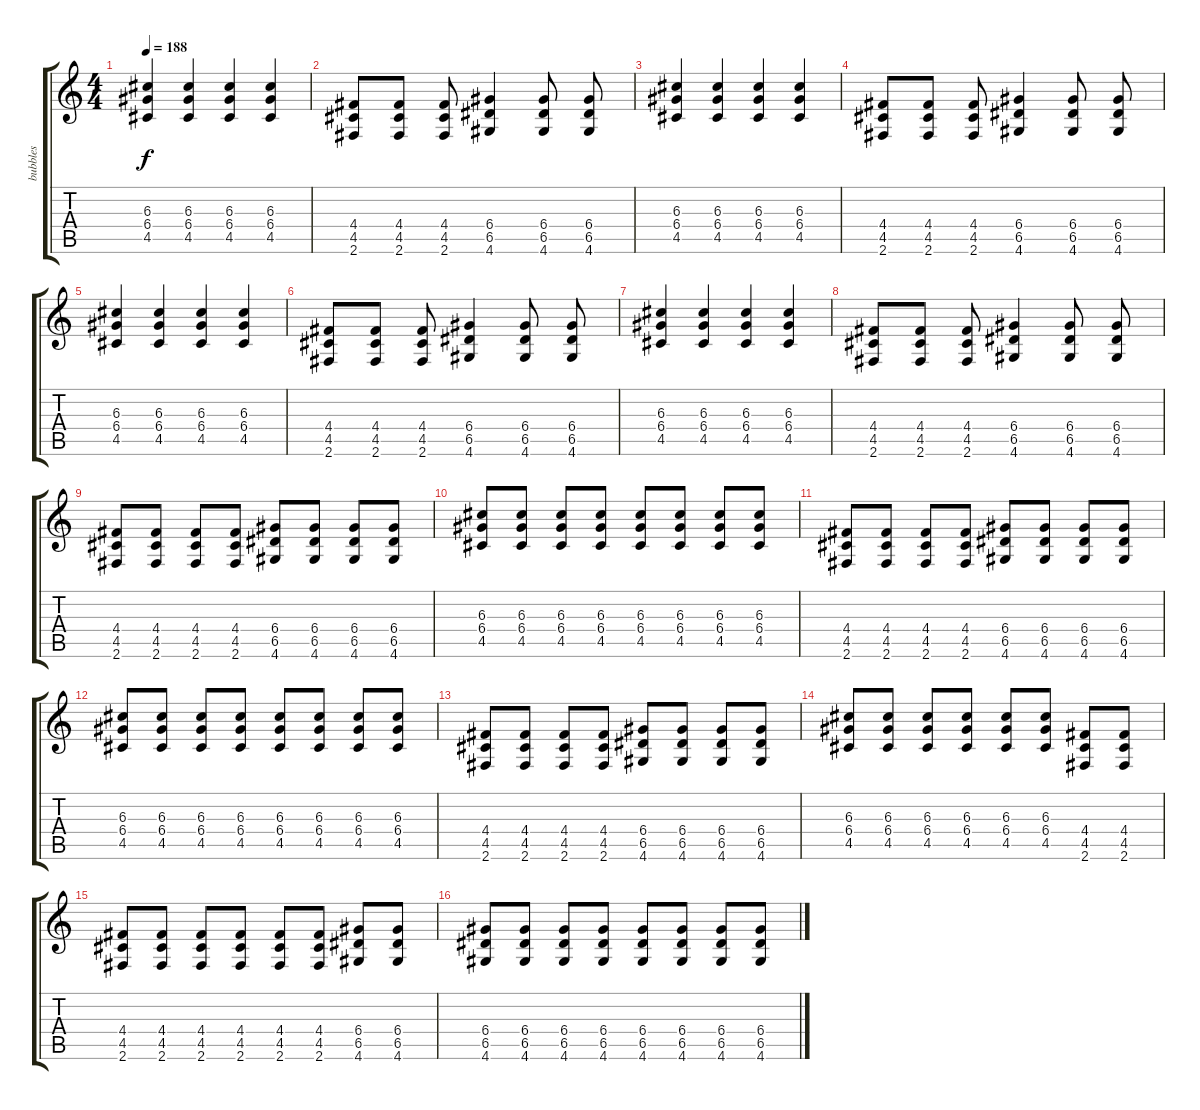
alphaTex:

\track ("bubbles" "bubbles") {instrument overdrivenguitar}
\staff {score tabs}
\tuning (E4 B3 G3 D3 A2 E2) {hide}
\ts (4 4)
\tempo 188
\clef g2
\ks c
(6.3 6.4 4.5).4{dy f} (6.3 6.4 4.5).4 (6.3 6.4 4.5).4 (6.3 6.4 4.5).4 |
(4.4 4.5 2.6).8 (4.4 4.5 2.6).8 (4.4 4.5 2.6).8 (6.4 6.5 4.6).4 (6.4 6.5 4.6).8 (6.4 6.5 4.6).8 |
(6.3 6.4 4.5).4 (6.3 6.4 4.5).4 (6.3 6.4 4.5).4 (6.3 6.4 4.5).4 |
(4.4 4.5 2.6).8 (4.4 4.5 2.6).8 (4.4 4.5 2.6).8 (6.4 6.5 4.6).4 (6.4 6.5 4.6).8 (6.4 6.5 4.6).8 |
(6.3 6.4 4.5).4 (6.3 6.4 4.5).4 (6.3 6.4 4.5).4 (6.3 6.4 4.5).4 |
(4.4 4.5 2.6).8 (4.4 4.5 2.6).8 (4.4 4.5 2.6).8 (6.4 6.5 4.6).4 (6.4 6.5 4.6).8 (6.4 6.5 4.6).8 |
(6.3 6.4 4.5).4 (6.3 6.4 4.5).4 (6.3 6.4 4.5).4 (6.3 6.4 4.5).4 |
(4.4 4.5 2.6).8 (4.4 4.5 2.6).8 (4.4 4.5 2.6).8 (6.4 6.5 4.6).4 (6.4 6.5 4.6).8 (6.4 6.5 4.6).8 |
(4.4 4.5 2.6).8 (4.4 4.5 2.6).8 (4.4 4.5 2.6).8 (4.4 4.5 2.6).8 (6.4 6.5 4.6).8 (6.4 6.5 4.6).8 (6.4 6.5 4.6).8 (6.4 6.5 4.6).8 |
(6.3 6.4 4.5).8 (6.3 6.4 4.5).8 (6.3 6.4 4.5).8 (6.3 6.4 4.5).8 (6.3 6.4 4.5).8 (6.3 6.4 4.5).8 (6.3 6.4 4.5).8 (6.3 6.4 4.5).8 |
(4.4 4.5 2.6).8 (4.4 4.5 2.6).8 (4.4 4.5 2.6).8 (4.4 4.5 2.6).8 (6.4 6.5 4.6).8 (6.4 6.5 4.6).8 (6.4 6.5 4.6).8 (6.4 6.5 4.6).8 |
(6.3 6.4 4.5).8 (6.3 6.4 4.5).8 (6.3 6.4 4.5).8 (6.3 6.4 4.5).8 (6.3 6.4 4.5).8 (6.3 6.4 4.5).8 (6.3 6.4 4.5).8 (6.3 6.4 4.5).8 |
(4.4 4.5 2.6).8 (4.4 4.5 2.6).8 (4.4 4.5 2.6).8 (4.4 4.5 2.6).8 (6.4 6.5 4.6).8 (6.4 6.5 4.6).8 (6.4 6.5 4.6).8 (6.4 6.5 4.6).8 |
(6.3 6.4 4.5).8 (6.3 6.4 4.5).8 (6.3 6.4 4.5).8 (6.3 6.4 4.5).8 (6.3 6.4 4.5).8 (6.3 6.4 4.5).8 (4.4 4.5 2.6).8 (4.4 4.5 2.6).8 |
(4.4 4.5 2.6).8 (4.4 4.5 2.6).8 (4.4 4.5 2.6).8 (4.4 4.5 2.6).8 (4.4 4.5 2.6).8 (4.4 4.5 2.6).8 (6.4 6.5 4.6).8 (6.4 6.5 4.6).8 |
(6.4 6.5 4.6).8 (6.4 6.5 4.6).8 (6.4 6.5 4.6).8 (6.4 6.5 4.6).8 (6.4 6.5 4.6).8 (6.4 6.5 4.6).8 (6.4 6.5 4.6).8 (6.4 6.5 4.6).8
